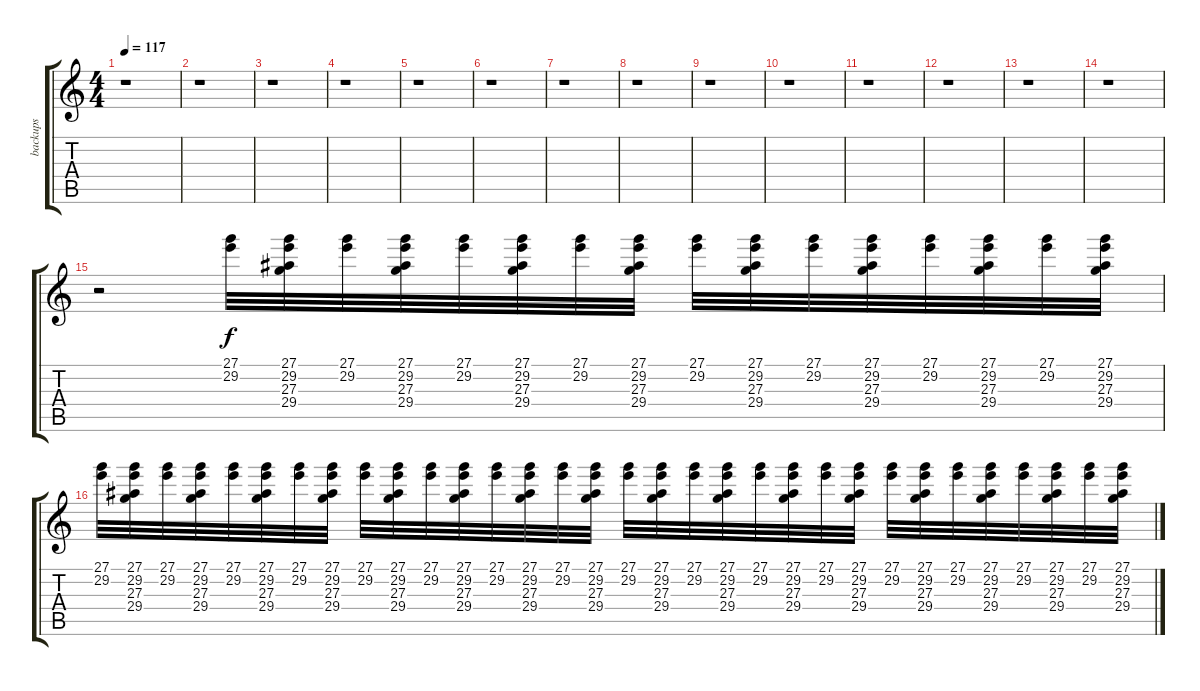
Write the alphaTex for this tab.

\track ("backups" "backups") {instrument shanai}
\staff {score tabs}
\tuning (E4 B3 G3 D3 A2 E2) {hide}
\ts (4 4)
\tempo 117
\clef g2
\ks c
r.1{dy f} |
r.1 |
r.1 |
r.1 |
r.1 |
r.1 |
r.1 |
r.1 |
r.1 |
r.1 |
r.1 |
r.1 |
r.1 |
r.1 |
r.2 (27.1 29.2).32 (27.1 29.2 27.3 29.4).32 (27.1 29.2).32 (27.1 29.2 27.3 29.4).32 (27.1 29.2).32 (27.1 29.2 27.3 29.4).32 (27.1 29.2).32 (27.1 29.2 27.3 29.4).32 (27.1 29.2).32 (27.1 29.2 27.3 29.4).32 (27.1 29.2).32 (27.1 29.2 27.3 29.4).32 (27.1 29.2).32 (27.1 29.2 27.3 29.4).32 (27.1 29.2).32 (27.1 29.2 27.3 29.4).32 |
(27.1 29.2).32 (27.1 29.2 27.3 29.4).32 (27.1 29.2).32 (27.1 29.2 27.3 29.4).32 (27.1 29.2).32 (27.1 29.2 27.3 29.4).32 (27.1 29.2).32 (27.1 29.2 27.3 29.4).32 (27.1 29.2).32 (27.1 29.2 27.3 29.4).32 (27.1 29.2).32 (27.1 29.2 27.3 29.4).32 (27.1 29.2).32 (27.1 29.2 27.3 29.4).32 (27.1 29.2).32 (27.1 29.2 27.3 29.4).32 (27.1 29.2).32 (27.1 29.2 27.3 29.4).32 (27.1 29.2).32 (27.1 29.2 27.3 29.4).32 (27.1 29.2).32 (27.1 29.2 27.3 29.4).32 (27.1 29.2).32 (27.1 29.2 27.3 29.4).32 (27.1 29.2).32 (27.1 29.2 27.3 29.4).32 (27.1 29.2).32 (27.1 29.2 27.3 29.4).32 (27.1 29.2).32 (27.1 29.2 27.3 29.4).32 (27.1 29.2).32 (27.1 29.2 27.3 29.4).32
